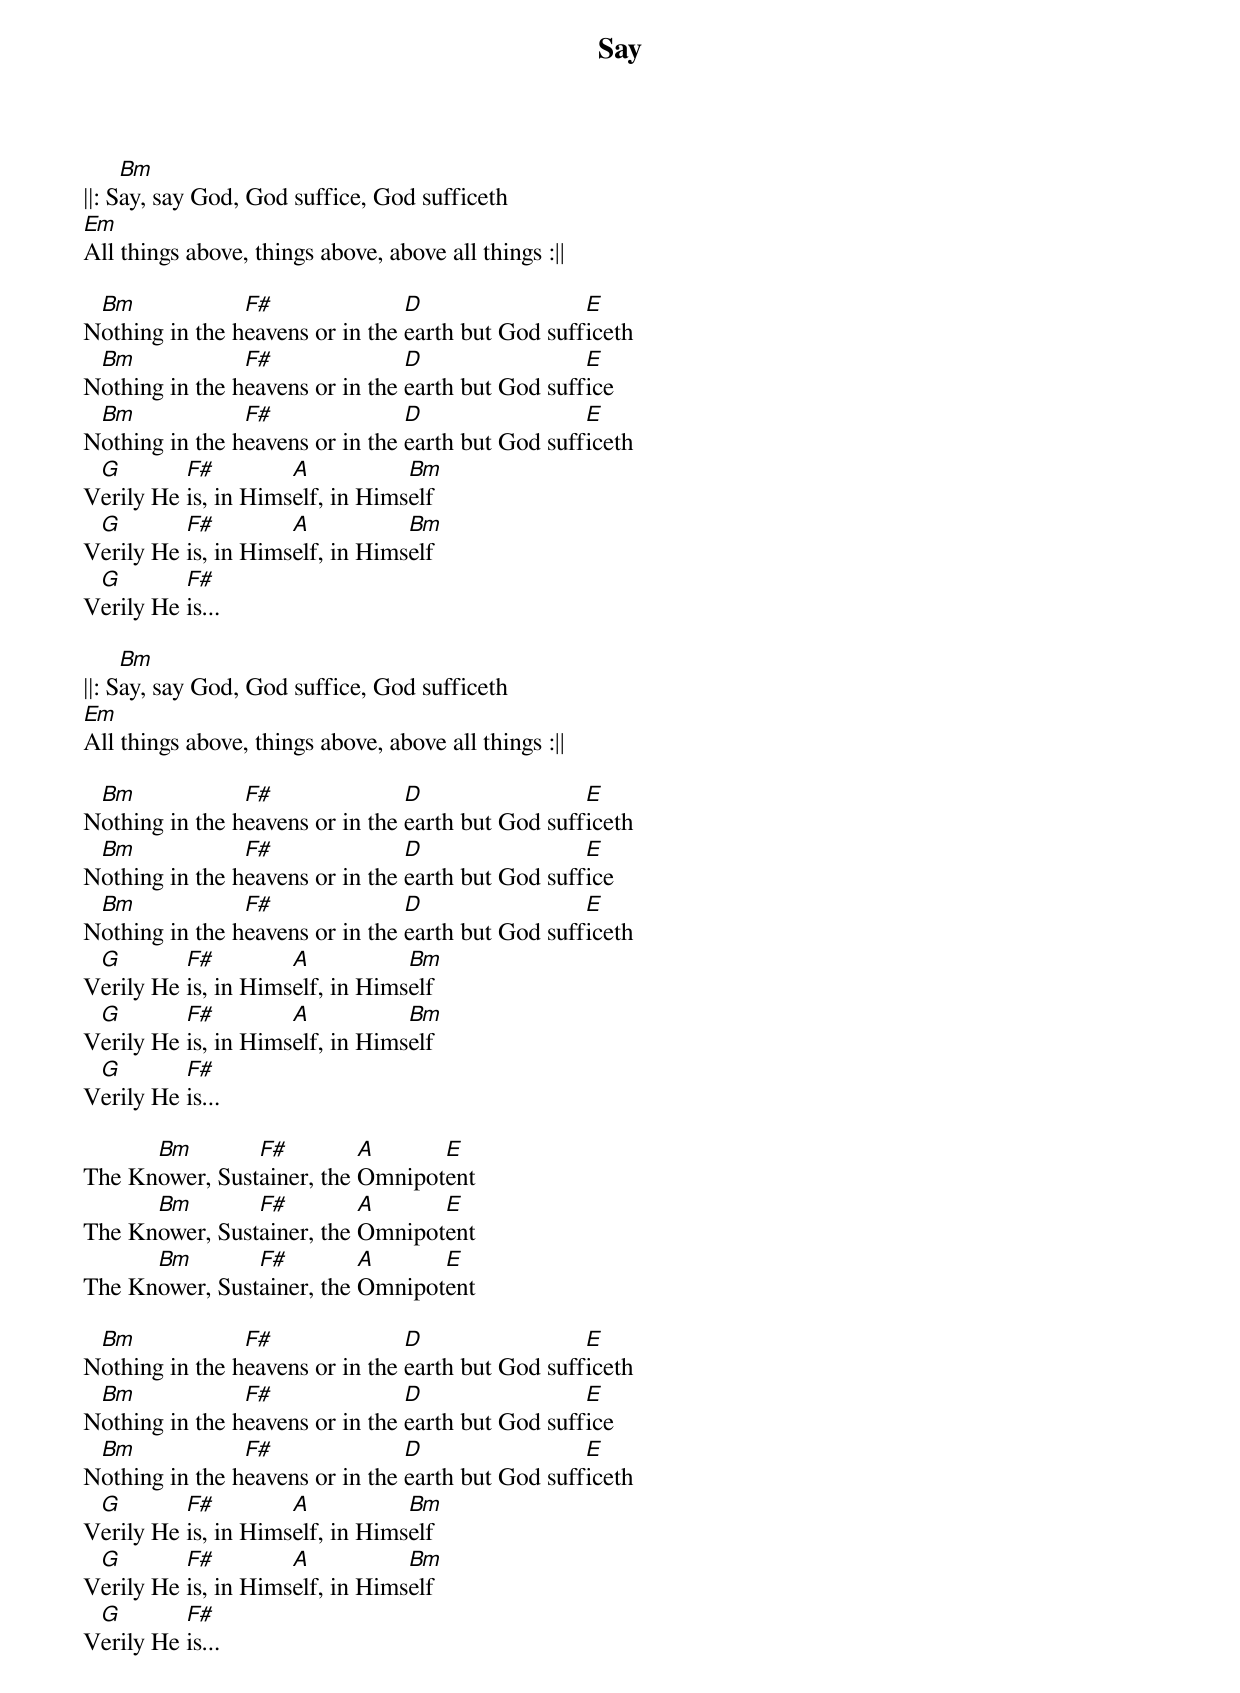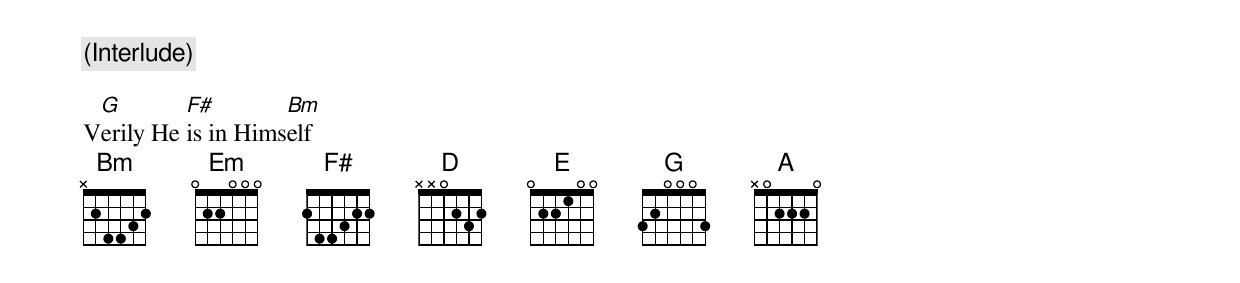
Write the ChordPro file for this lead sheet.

{title: Say}
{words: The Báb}
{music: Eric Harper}
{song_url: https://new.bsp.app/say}


||: S[Bm]ay, say God, God suffice, God sufficeth
[Em]All things above, things above, above all things :||

N[Bm]othing in the h[F#]eavens or in the [D]earth but God suff[E]iceth
N[Bm]othing in the h[F#]eavens or in the [D]earth but God suff[E]ice
N[Bm]othing in the h[F#]eavens or in the [D]earth but God suff[E]iceth
V[G]erily He [F#]is, in Hims[A]elf, in Hims[Bm]elf
V[G]erily He [F#]is, in Hims[A]elf, in Hims[Bm]elf
V[G]erily He [F#]is...

||: S[Bm]ay, say God, God suffice, God sufficeth
[Em]All things above, things above, above all things :||

N[Bm]othing in the h[F#]eavens or in the [D]earth but God suff[E]iceth
N[Bm]othing in the h[F#]eavens or in the [D]earth but God suff[E]ice
N[Bm]othing in the h[F#]eavens or in the [D]earth but God suff[E]iceth
V[G]erily He [F#]is, in Hims[A]elf, in Hims[Bm]elf
V[G]erily He [F#]is, in Hims[A]elf, in Hims[Bm]elf
V[G]erily He [F#]is...

The Kn[Bm]ower, Sust[F#]ainer, the [A]Omnipot[E]ent
The Kn[Bm]ower, Sust[F#]ainer, the [A]Omnipot[E]ent
The Kn[Bm]ower, Sust[F#]ainer, the [A]Omnipot[E]ent

N[Bm]othing in the h[F#]eavens or in the [D]earth but God suff[E]iceth
N[Bm]othing in the h[F#]eavens or in the [D]earth but God suff[E]ice
N[Bm]othing in the h[F#]eavens or in the [D]earth but God suff[E]iceth
V[G]erily He [F#]is, in Hims[A]elf, in Hims[Bm]elf
V[G]erily He [F#]is, in Hims[A]elf, in Hims[Bm]elf
V[G]erily He [F#]is...

{c: (Interlude)}

V[G]erily He [F#]is in Hims[Bm]elf
